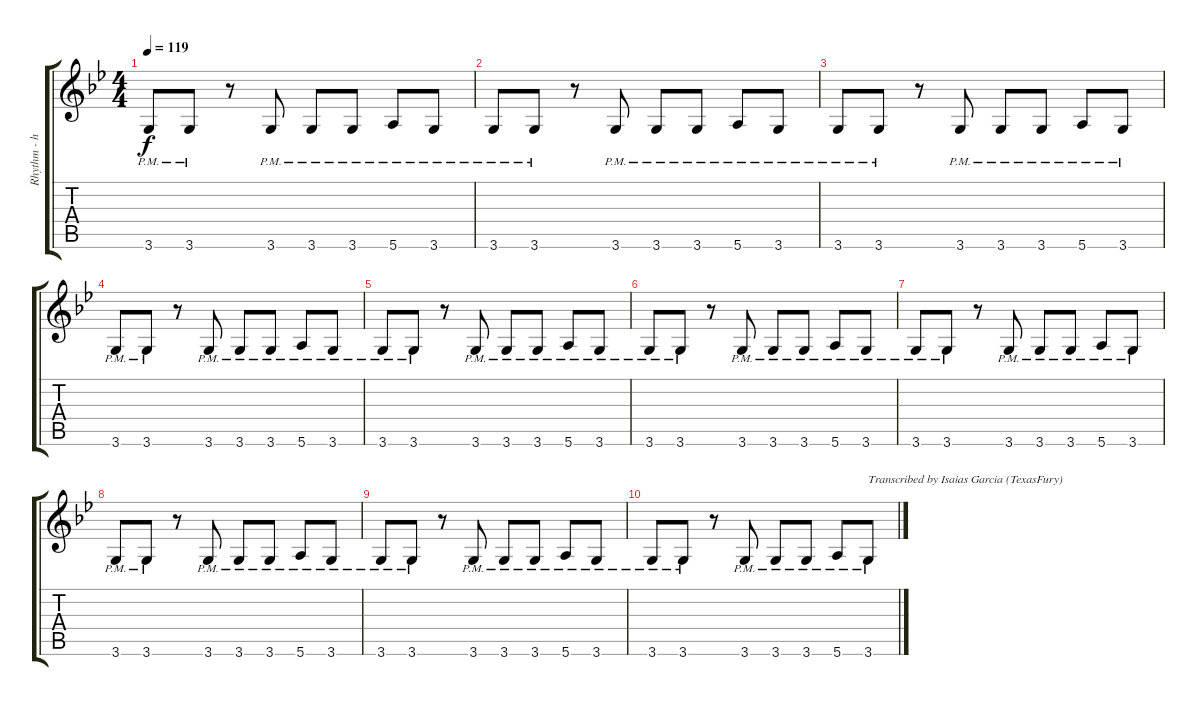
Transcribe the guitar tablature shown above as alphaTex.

\track ("Rhythm - heavy - left" "Rhythm - h") {instrument distortionguitar}
\staff {score tabs}
\tuning (E4 B3 G3 D3 A2 E2) {hide}
\ts (4 4)
\tempo 119
\clef g2
\ks bb
3.6{pm}.8{dy f} 3.6{pm}.8 r.8 3.6{pm}.8 3.6{pm}.8 3.6{pm}.8 5.6{pm}.8 3.6{pm}.8 |
3.6{pm}.8 3.6{pm}.8 r.8 3.6{pm}.8 3.6{pm}.8 3.6{pm}.8 5.6{pm}.8 3.6{pm}.8 |
3.6{pm}.8 3.6{pm}.8 r.8 3.6{pm}.8 3.6{pm}.8 3.6{pm}.8 5.6{pm}.8 3.6{pm}.8 |
3.6{pm}.8 3.6{pm}.8 r.8 3.6{pm}.8 3.6{pm}.8 3.6{pm}.8 5.6{pm}.8 3.6{pm}.8 |
3.6{pm}.8 3.6{pm}.8 r.8 3.6{pm}.8 3.6{pm}.8 3.6{pm}.8 5.6{pm}.8 3.6{pm}.8 |
3.6{pm}.8 3.6{pm}.8 r.8 3.6{pm}.8 3.6{pm}.8 3.6{pm}.8 5.6{pm}.8 3.6{pm}.8 |
3.6{pm}.8 3.6{pm}.8 r.8 3.6{pm}.8 3.6{pm}.8 3.6{pm}.8 5.6{pm}.8 3.6{pm}.8 |
3.6{pm}.8 3.6{pm}.8 r.8 3.6{pm}.8 3.6{pm}.8 3.6{pm}.8 5.6{pm}.8 3.6{pm}.8 |
3.6{pm}.8 3.6{pm}.8 r.8 3.6{pm}.8 3.6{pm}.8 3.6{pm}.8 5.6{pm}.8 3.6{pm}.8 |
3.6{pm}.8 3.6{pm}.8 r.8 3.6{pm}.8 3.6{pm}.8 3.6{pm}.8 5.6{pm}.8 3.6{pm}.8{txt "Transcribed by Isaias Garcia (TexasFury)"}
